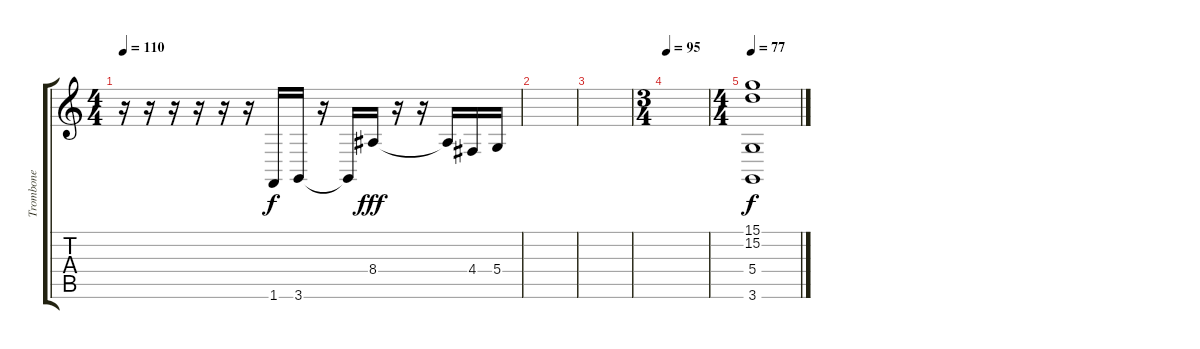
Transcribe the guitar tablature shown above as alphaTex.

\track ("Trombone" "Trombone") {instrument brasssection}
\staff {score tabs}
\tuning (E4 B3 G3 D3 A2 E2) {hide}
\ts (4 4)
\tempo 110
\clef g2
\ks c
r.16{dy f} r.16 r.16 r.16 r.16 r.16 1.6{t}.16 3.6.16 r.16 3.6{t}.16 8.4.16{dy fff} r.16 r.16 8.4{t}.16 4.4.16 5.4.16 |
|
|
\ts (3 4)
\tempo 95
|
\ts (4 4)
\tempo 77
(15.1 15.2 5.4 3.6).1{dy f}
